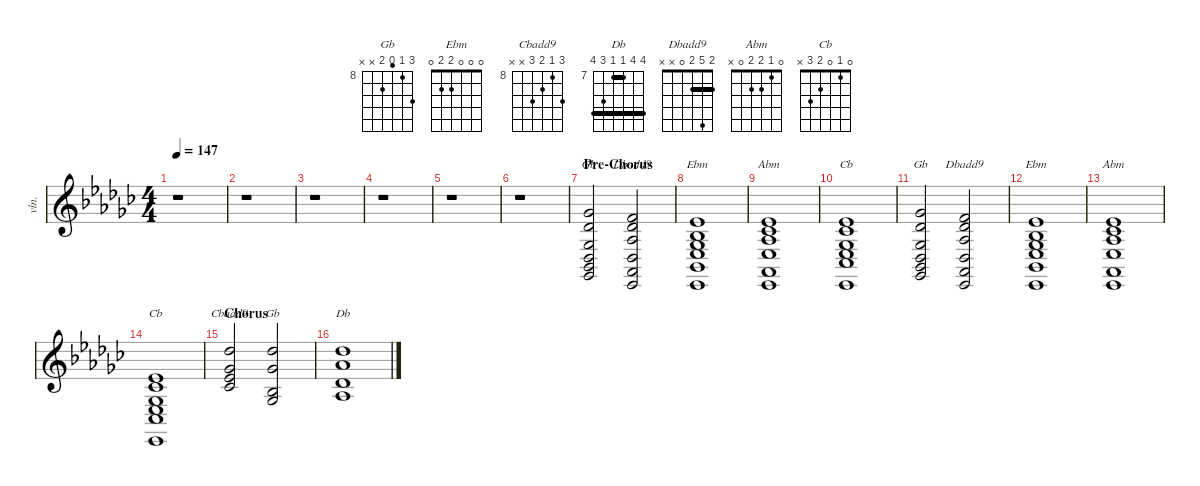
\defaultSystemsLayout 8
\hideDynamics
\bracketExtendMode nobrackets
\otherSystemsTrackNameOrientation horizontal
\track ("Keyboards 2" "vln.") {defaultSystemsLayout 8 instrument stringensemble1}
\staff {score}
\tuning (Eb4 Bb3 Gb3 Db3 Ab2 Eb2)
\chord ("Gb" 3 3 0 0 2 3) {showfingering false}
\chord ("Ebm" 0 0 0 2 2 0) {showfingering false}
\chord ("Cbadd9" 10 8 9 10 x x) {firstfret 8}
\chord ("Gb" 10 8 7 9 x x) {firstfret 8}
\chord ("Db" 10 10 7 7 9 10) {firstfret 7 barre (7 10)}
\chord ("Dbadd9" 2 5 2 0 x x) {showfingering false barre 2}
\chord ("Abm" 0 1 2 2 0 x) {showfingering false}
\chord ("Cb" 0 1 0 2 3 x) {showfingering false}
\ts (4 4)
\tempo 147
\clef g2
\ks ebminor
r.1{dy f beam Down} |
r.1{beam Down} |
r.1{beam Down} |
r.1{beam Down} |
r.1{beam Down} |
r.1{beam Down} |
\section ("" "Pre-Chorus")
(3.1{acc b} 3.2{acc b} 0.3{acc b} 0.4{acc b} 2.5{acc b} 3.6{acc b}).2{ch "Gb" beam Up} (2.1{acc forcenatural} 3.2{acc b} 2.3{acc b} 0.4{acc b} 0.5{acc b} 0.6{acc b}).2{ch "Dbadd9" beam Up} |
(0.1{acc b} 0.2{acc b} 0.3{acc b} 2.4{acc b} 2.5{acc b} 0.6{acc b}).1{ch "Ebm" beam Up} |
(0.1{acc b} 1.2{acc b} 2.3{acc b} 2.4{acc b} 0.5{acc b} 0.6{acc b}).1{ch "Abm" beam Up} |
(0.1{acc b} 1.2{acc b} 0.3{acc b} 2.4{acc b} 3.5{acc b} 0.6{acc b}).1{ch "Cb" beam Up} |
(3.1{acc b} 3.2{acc b} 0.3{acc b} 0.4{acc b} 2.5{acc b} 3.6{acc b}).2{ch "Gb" beam Up} (2.1{acc forcenatural} 3.2{acc b} 2.3{acc b} 0.4{acc b} 0.5{acc b} 0.6{acc b}).2{ch "Dbadd9" beam Up} |
(0.1{acc b} 0.2{acc b} 0.3{acc b} 2.4{acc b} 2.5{acc b} 0.6{acc b}).1{ch "Ebm" beam Up} |
(0.1{acc b} 1.2{acc b} 2.3{acc b} 2.4{acc b} 0.5{acc b} 0.6{acc b}).1{ch "Abm" beam Up} |
(0.1{acc b} 1.2{acc b} 0.3{acc b} 2.4{acc b} 3.5{acc b} 0.6{acc b}).1{ch "Cb" beam Up} |
\section ("" "Chorus")
(10.1{acc b} 8.2{acc b} 9.3{acc b} 10.4{acc b}).2{ch "Cbadd9" beam Up} (10.1{acc b} 8.2{acc b} 0.3{acc b} 9.4{acc b}).2{ch "Gb" beam Up} |
(10.1{acc b} 10.2{acc b} 7.3{acc b} 7.4{acc b}).1{ch "Db" beam Up}
